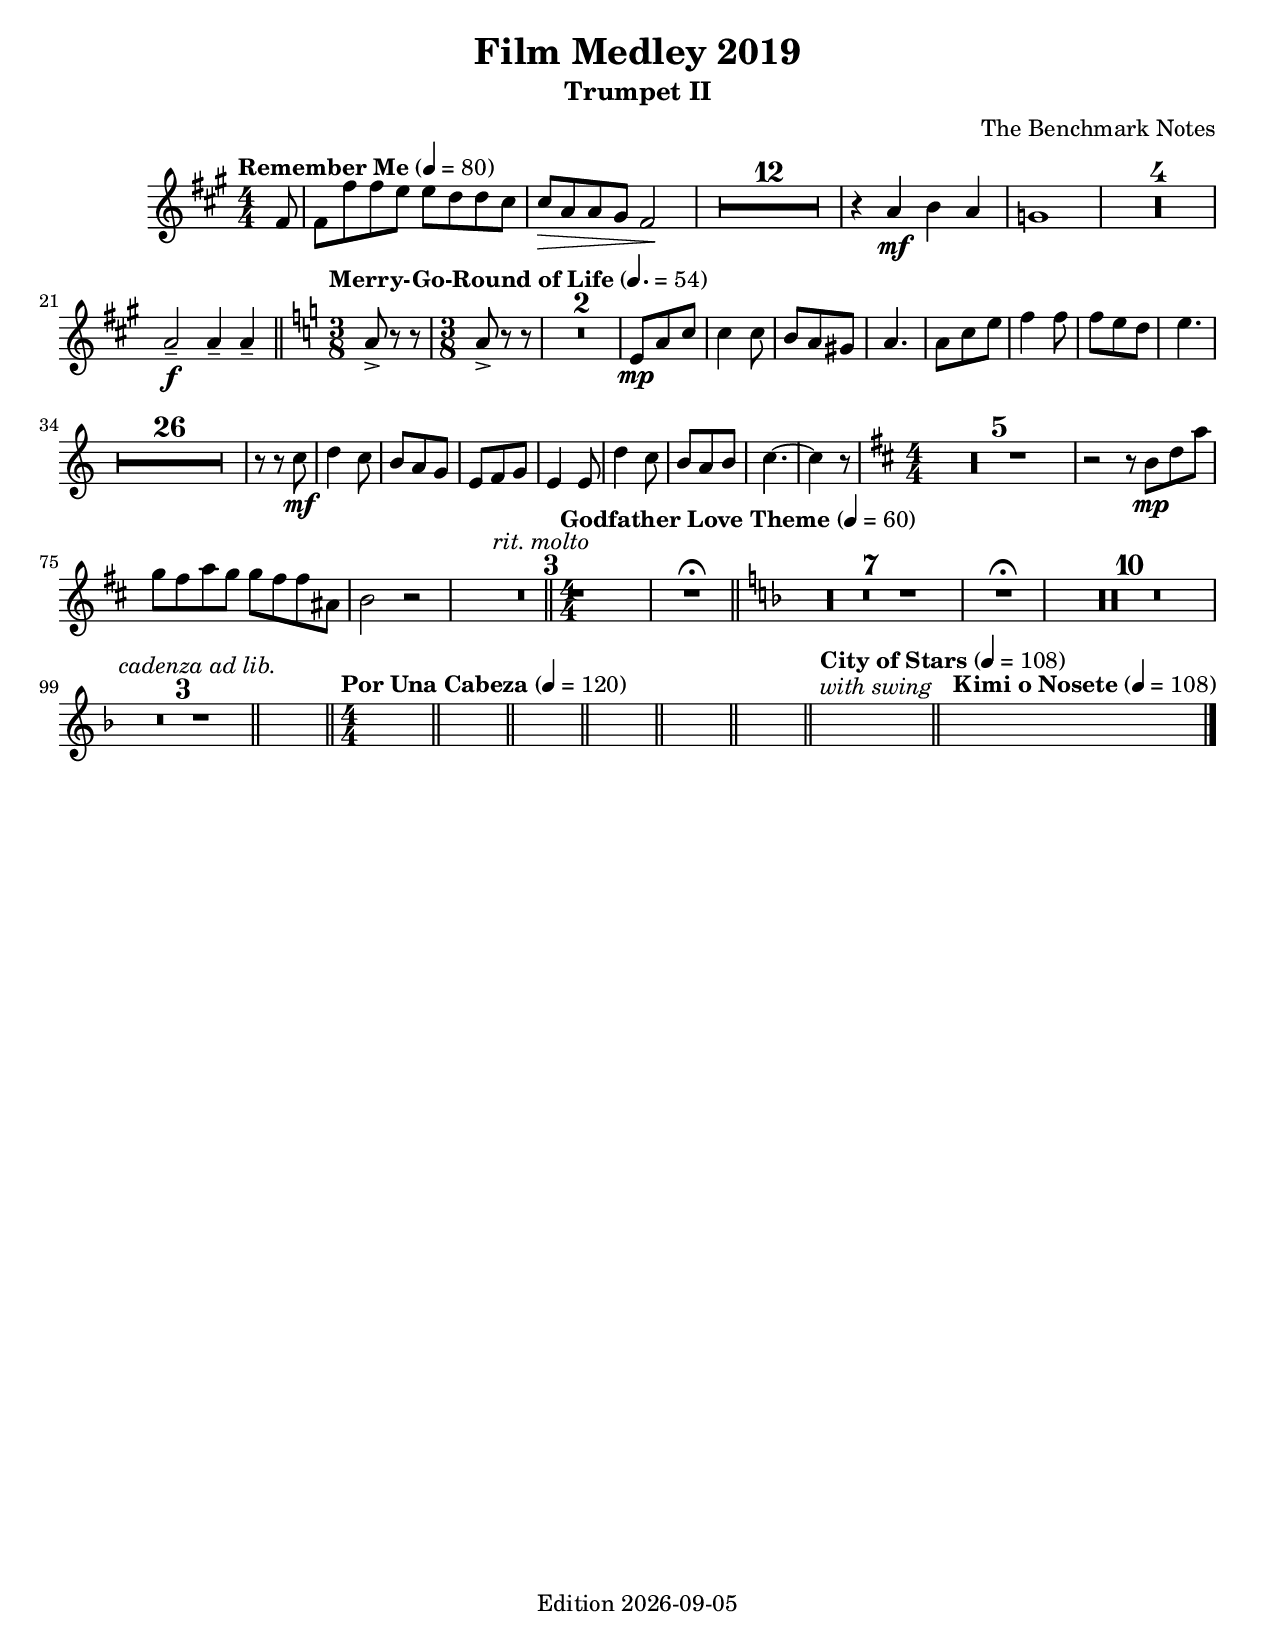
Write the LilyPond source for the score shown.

\version "2.18.2"
\include "header.ly"
\include "Tempo.ly"
\include "RememberMeNotes.ly"
\include "MerryGoRoundNotes.ly"
\include "GodfatherNotes.ly"

#(set-default-paper-size "letter")

\header {
  instrument = "Trumpet II"
}

\score {
  \new Staff {
    \clef treble
    \numericTimeSignature
    \compressFullBarRests
    \accidentalStyle modern-cautionary
    <<
      \transpose bf c' \removeWithTag #'single {
        \RememberMeTrumpetTwo
        \MerryGoRoundTrumpetTwo
        \GodfatherTrumpetTwo
      }
      \Tempo
    >>
  }
}